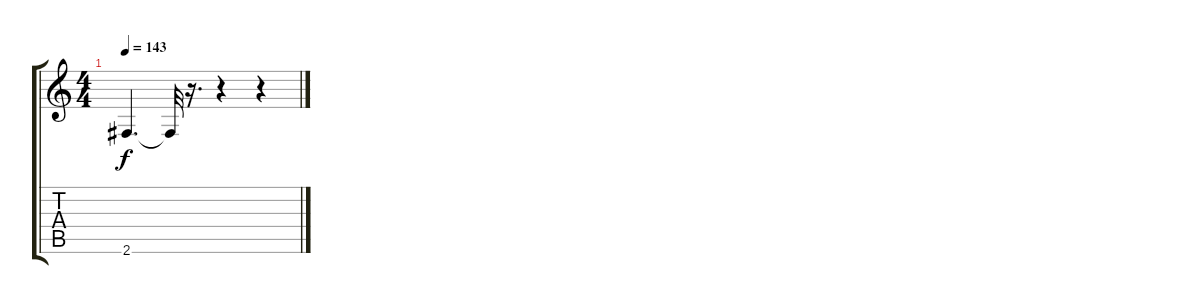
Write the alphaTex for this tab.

\track "" {instrument fretlessbass}
\staff {score tabs}
\tuning (E4 B3 G3 D3 A2 E2) {hide}
\ts (4 4)
\tempo 143
\clef g2
\ks c
2.6.4{d dy f} 2.6{t}.32 r.16{d} r.4 r.4
